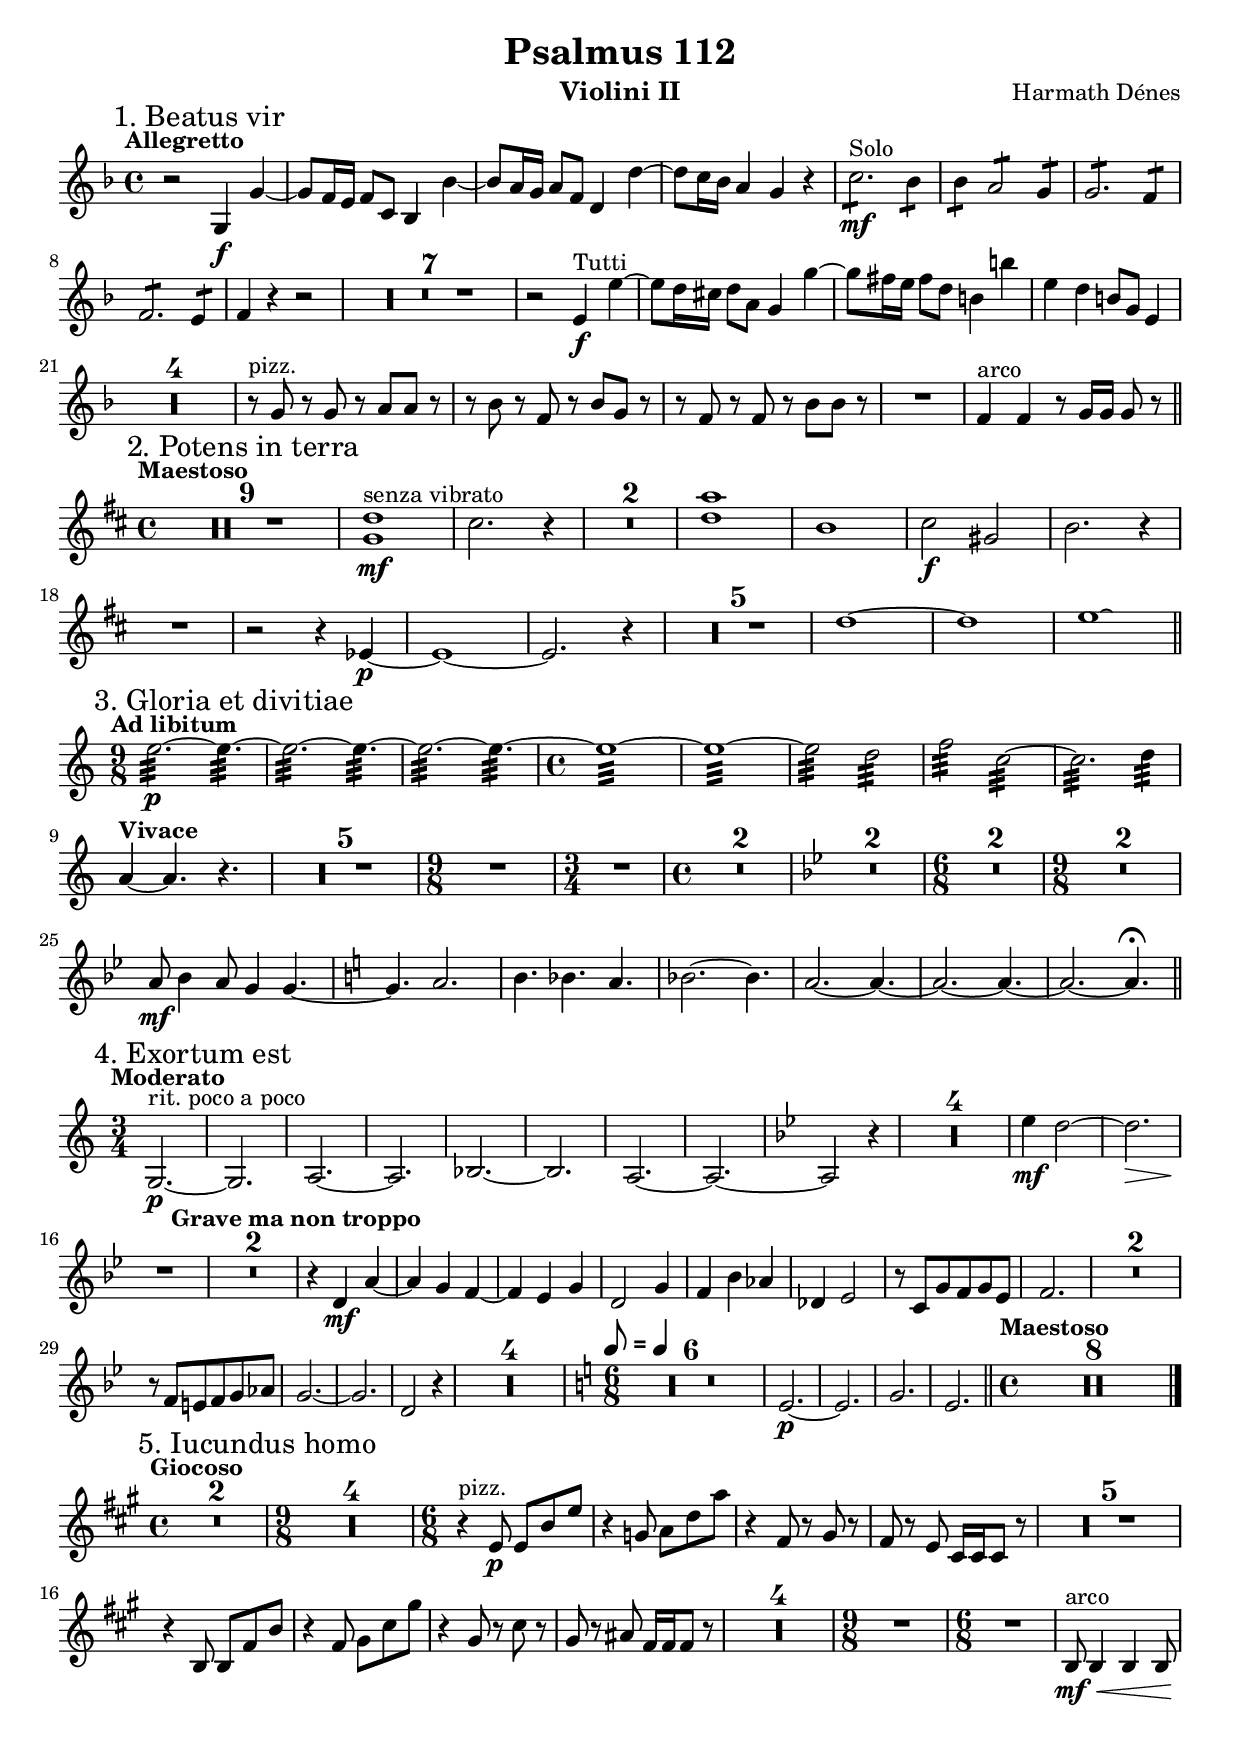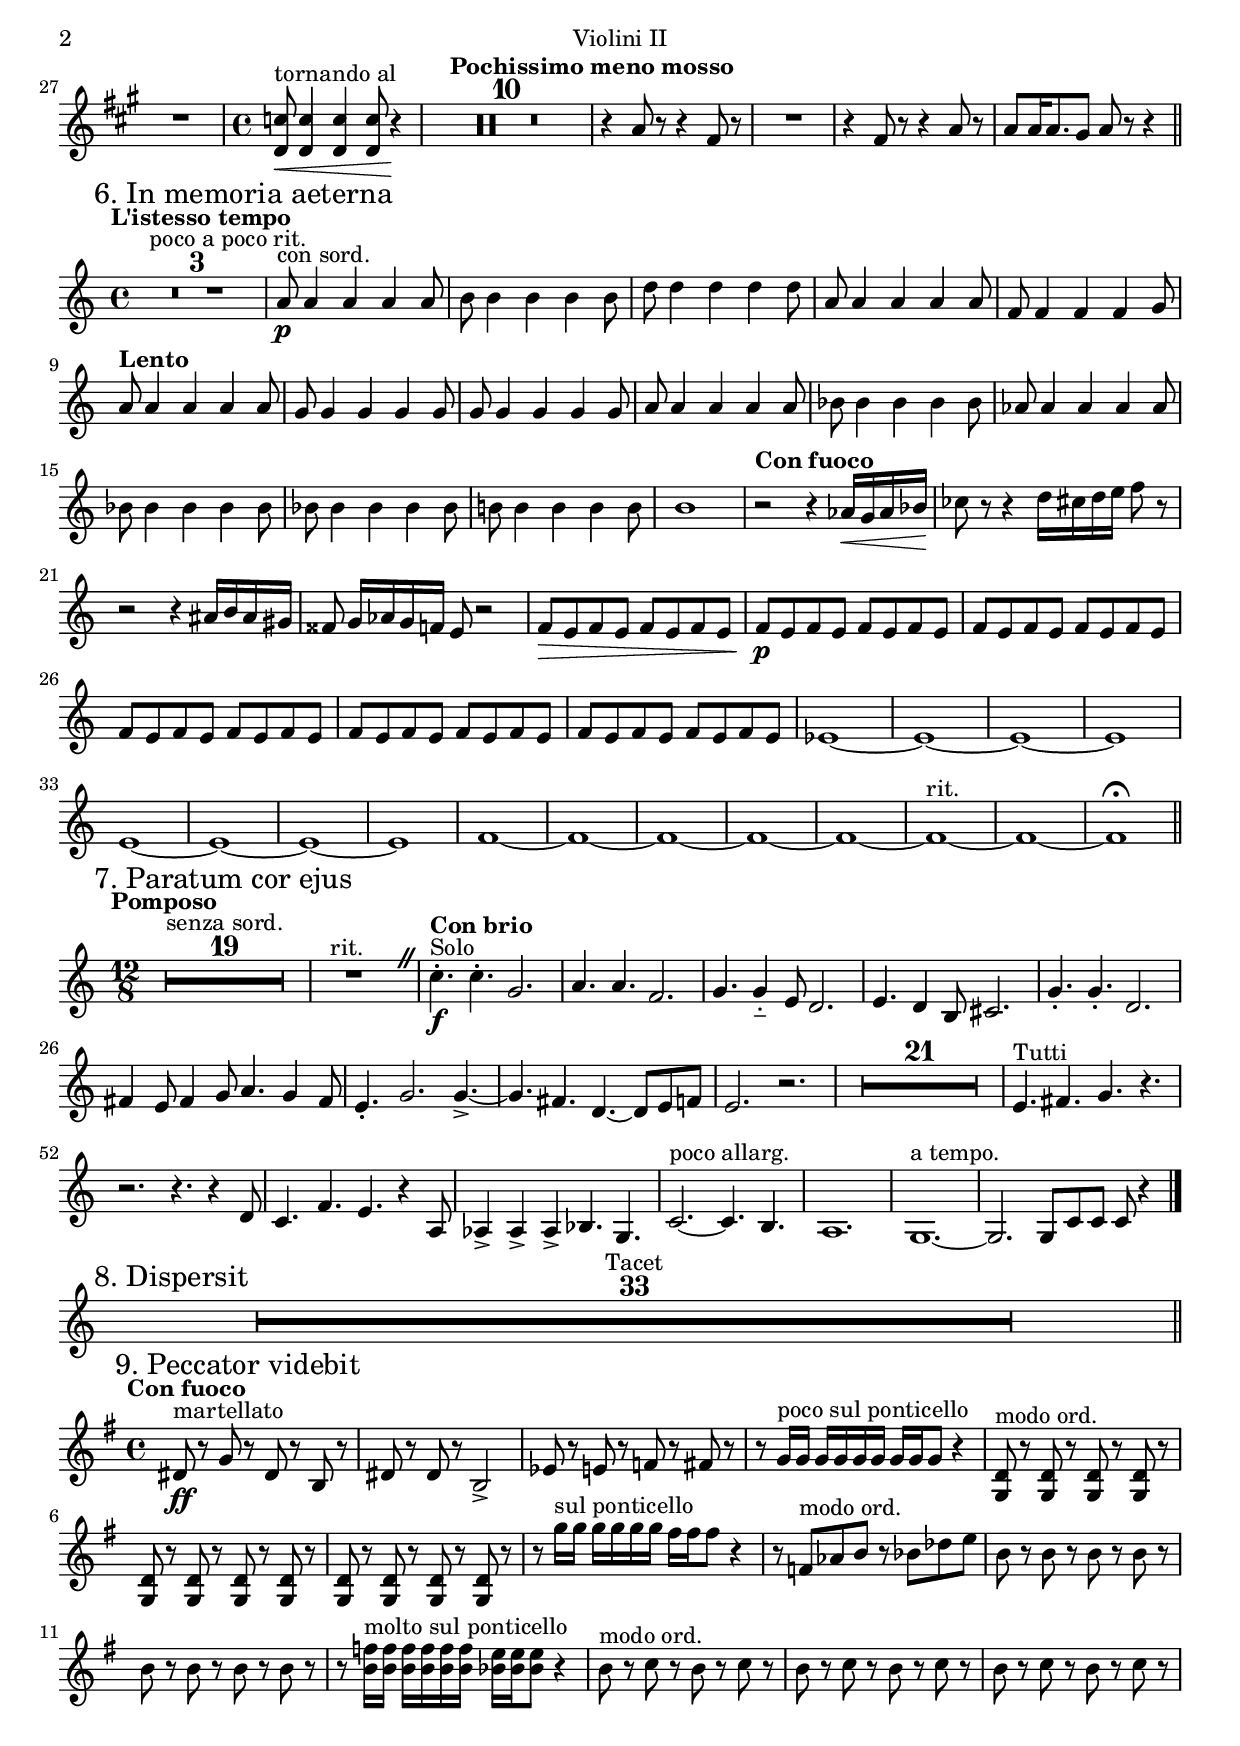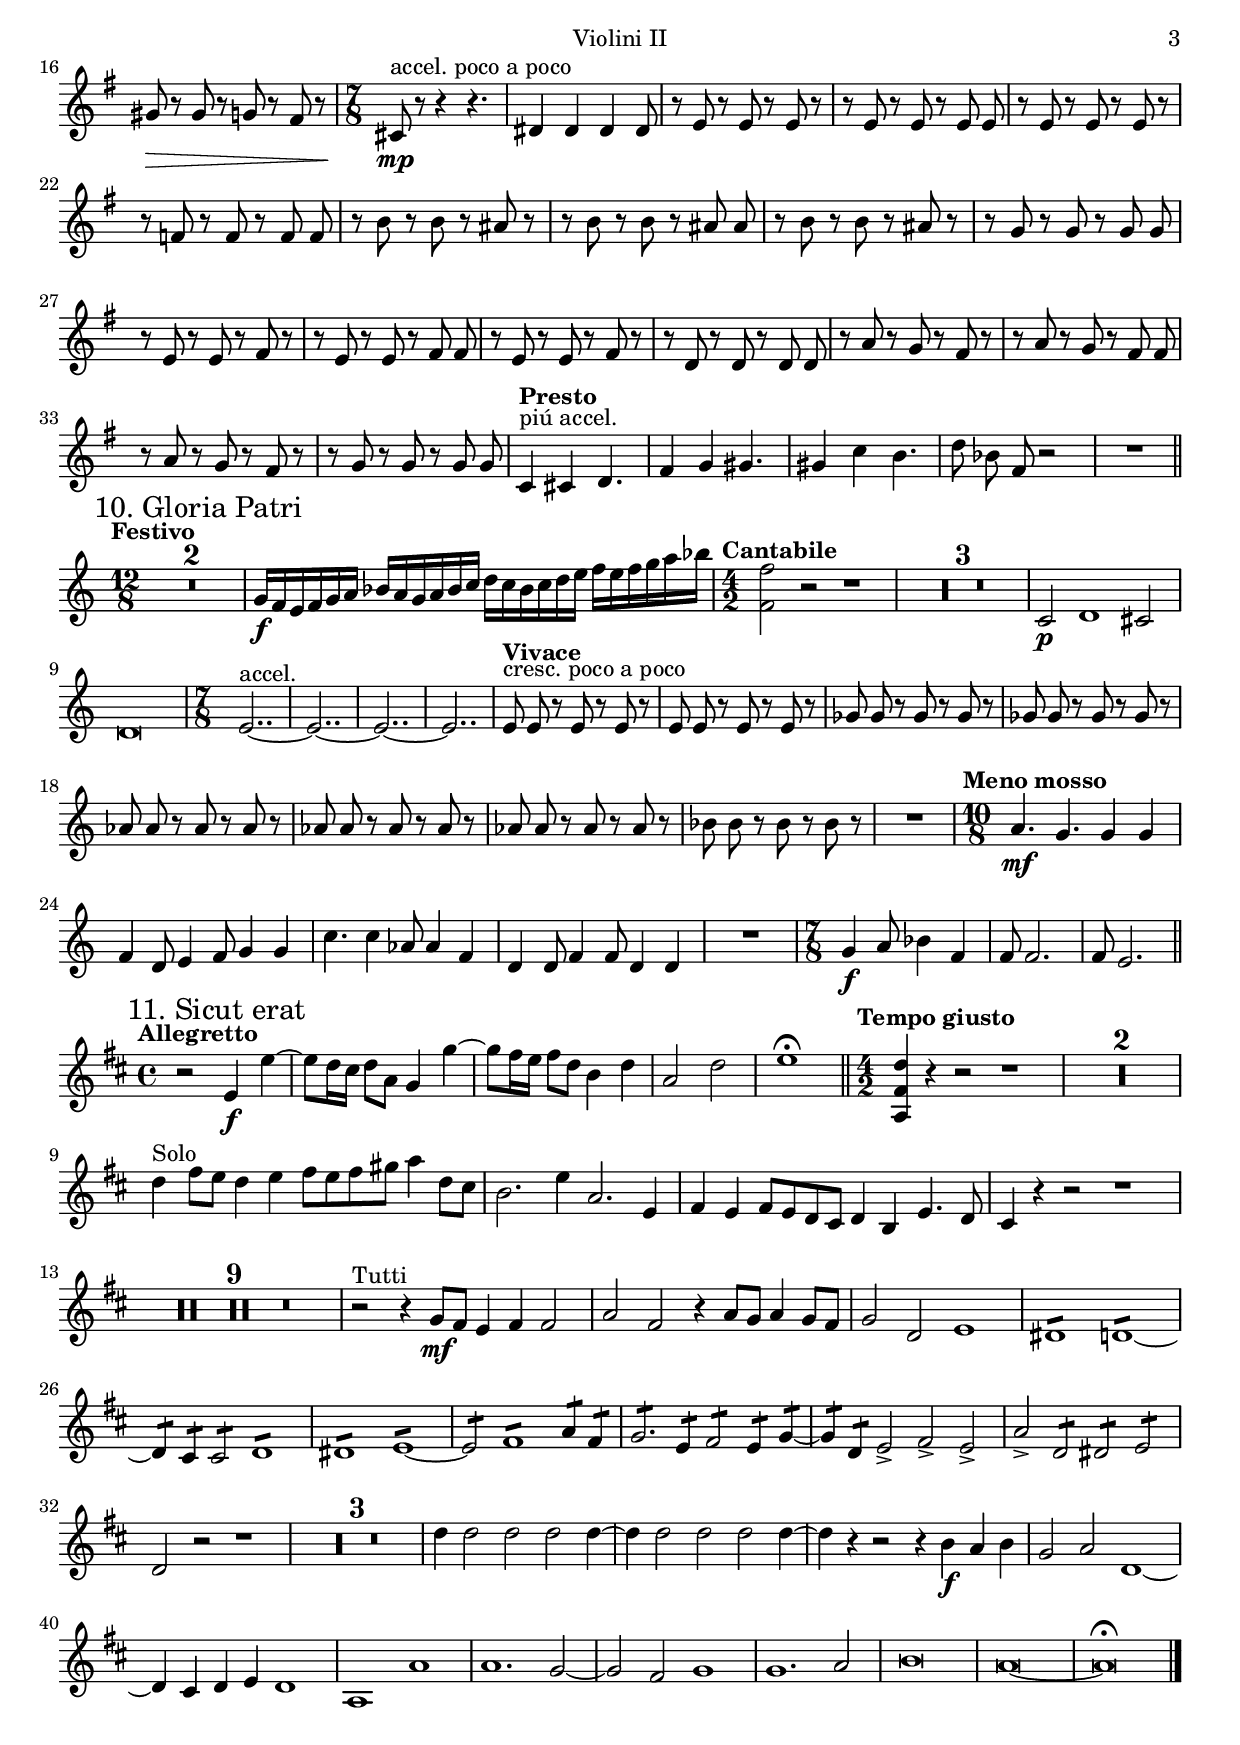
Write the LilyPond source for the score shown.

\include "Common.ily"

\header {
	instrument = "Violini II"
}

\score {
	\new Staff <<
		\AGlobal
		\AVioliniII
	>>	
}
\score {
	\new Staff <<
		\BGlobal
		\BVioliniII
	>>	
}
\score {
	\new Staff <<
		\CGlobal
		\CVioliniII
	>>	
}
\score {
	\new Staff <<
		\DGlobal
		\DVioliniII
	>>	
}
\score {
	\new Staff <<
		\EGlobal
		\EVioliniII
	>>	
}
\score {
	\new Staff <<
		\FGlobal
		\FVioliniII
	>>	
}
\score {
	\new Staff <<
		\GGlobal
		\GVioliniII
	>>	
}
\score {
	\new Staff <<
		\HHeader
		\HTacet
	>>	
}
\score {
	\new Staff <<
		\IGlobal
		\IVioliniII
	>>	
}
\score {
	\new Staff <<
		\JGlobal
		\JVioliniII
	>>	
}
\score {
	\new Staff <<
		\KGlobal
		\KVioliniII
	>>	
}